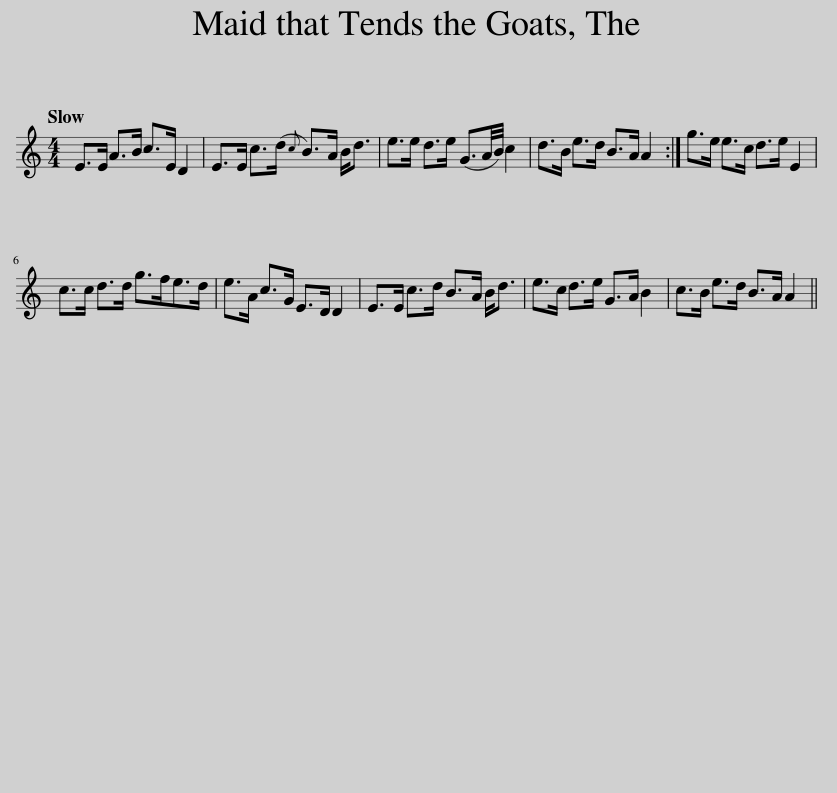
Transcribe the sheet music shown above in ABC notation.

X:1
L:1/8
Q:1/4=120
M:4/4
I:linebreak $
K:C
V:1 treble
V:1
 E>E A>B c>E D2 | E>E c>(d{c} B>)A B<d | e>e d>e (G3/2A/4B/4) c2 | d>B e>d B>A A2 :| g>e e>c d>e E2 |$ %5
 c>c d>d g>fe>d | e>A c>G E>D D2 | E>E c>d B>A B<d | e>c d>e G>A B2 | c>B e>d B>A A2 || %10
